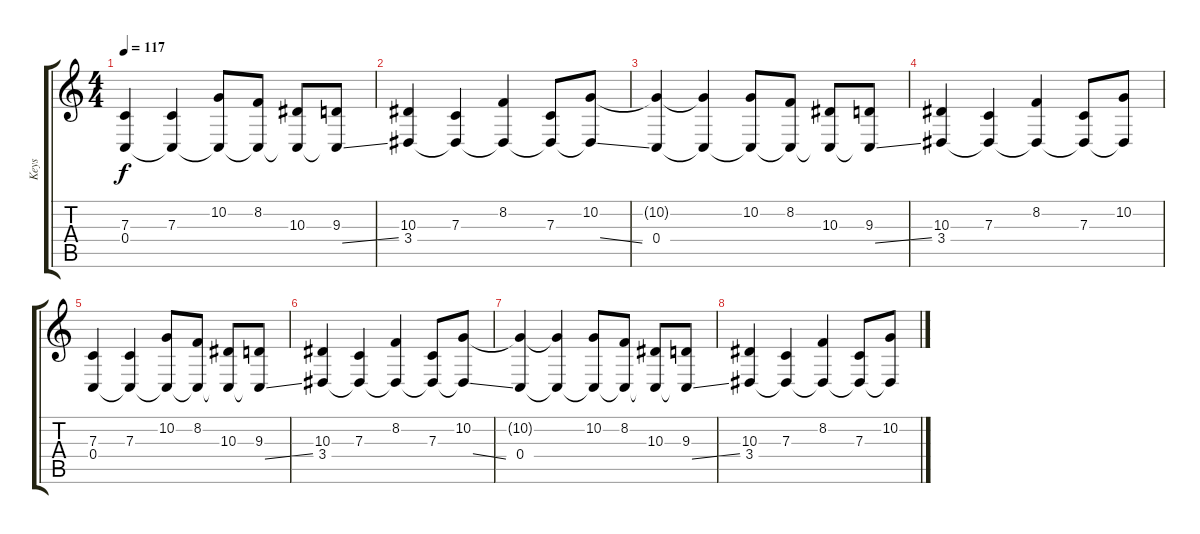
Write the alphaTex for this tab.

\track ("Keys" "Keys") {instrument lead2sawtooth}
\staff {score tabs}
\tuning (D4 A3 F3 C3 G2 C2) {hide}
\ts (4 4)
\tempo 117
\clef g2
\ks c
(7.3 0.4).4{dy f} (7.3 0.4{t}).4 (10.2 0.4{t}).8 (8.2 0.4{t}).8 (10.3 0.4{t}).8 (9.3 0.4{ss t}).8 |
(10.3 3.4).4 (7.3 3.4{t}).4 (8.2 3.4{t}).4 (7.3 3.4{t}).8 (10.2 3.4{ss t}).8 |
(10.2{t} 0.4).4 (10.2{t} 0.4{t}).4 (10.2 0.4{t}).8 (8.2 0.4{t}).8 (10.3 0.4{t}).8 (9.3 0.4{ss t}).8 |
(10.3 3.4).4 (7.3 3.4{t}).4 (8.2 3.4{t}).4 (7.3 3.4{t}).8 (10.2 3.4{t}).8 |
(7.3 0.4).4 (7.3 0.4{t}).4 (10.2 0.4{t}).8 (8.2 0.4{t}).8 (10.3 0.4{t}).8 (9.3 0.4{ss t}).8 |
(10.3 3.4).4 (7.3 3.4{t}).4 (8.2 3.4{t}).4 (7.3 3.4{t}).8 (10.2 3.4{ss t}).8 |
(10.2{t} 0.4).4 (10.2{t} 0.4{t}).4 (10.2 0.4{t}).8 (8.2 0.4{t}).8 (10.3 0.4{t}).8 (9.3 0.4{ss t}).8 |
(10.3 3.4).4 (7.3 3.4{t}).4 (8.2 3.4{t}).4 (7.3 3.4{t}).8 (10.2 3.4{t}).8
